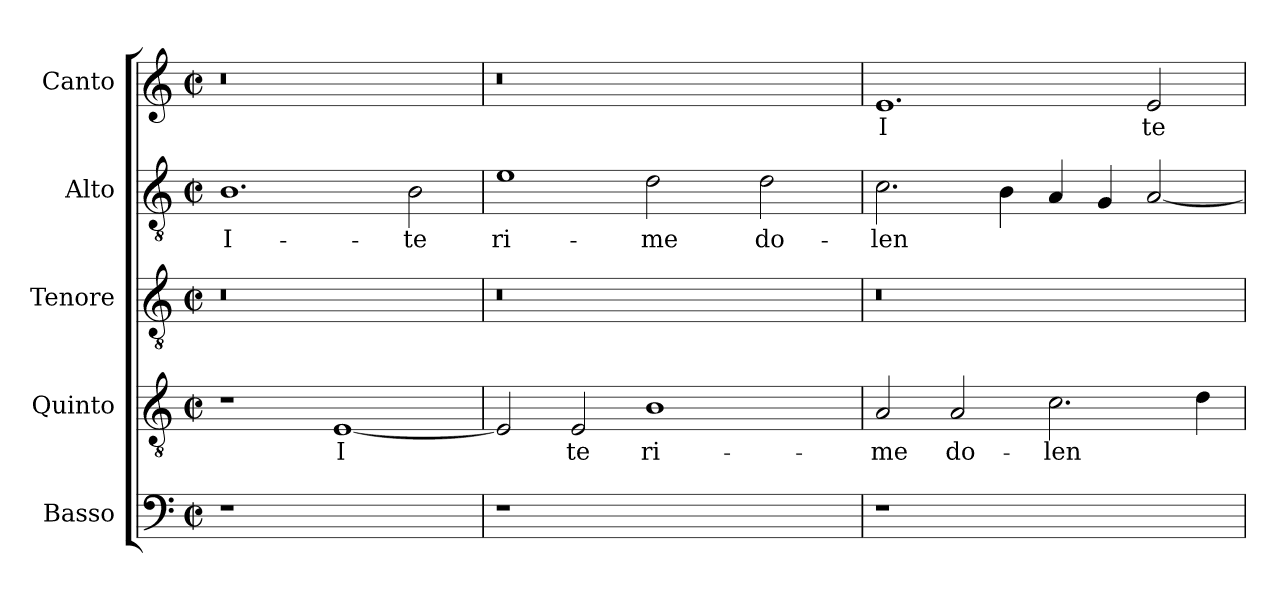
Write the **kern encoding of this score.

**kern	**kern	**text	**kern	**kern	**text	**kern	**text
*part5	*part4	*part4	*part3	*part2	*part2	*part1	*part1
*staff5	*staff4	*staff4	*staff3	*staff2	*staff2	*staff1	*staff1
*I"Basso	*I"Quinto	*	*I"Tenore	*I"Alto	*	*I"Canto	*
!!LO:PB:g=z
*stria5	*stria5	*	*stria5	*stria5	*	*stria5	*
*clefF4	*clefGv2	*	*clefGv2	*clefGv2	*	*clefG2	*
*k[]	*k[]	*	*k[]	*k[]	*	*k[]	*
*C:	*C:	*	*C:	*C:	*	*C:	*
*M2/2	*M2/2	*	*M2/2	*M2/2	*	*M2/2	*
*met(c|)	*met(c|)	*	*met(c|)	*met(c|)	*	*met(c|)	*
=1	=1	=1	=1	=1	=1	=1	=1
!	!	!	!	!	!LO:LY:b:cj	!	!
1r	1r	.	0r	1.B	I-	0r	.
!	!	!LO:LY:b:rj	!	!	!	!	!
1ryy	[<1E	I-	.	.	.	.	.
!	!	!	!	!	!LO:LY:b:cj	!	!
.	.	.	.	2B\	-te	.	.
=2	=2	=2	=2	=2	=2	=2	=2
!	!	!	!	!	!	!LO:TX:a:t=Ite rime dolenti	!
!	!	!LO:LY:b:rj	!	!	!LO:LY:b:cj	!	!
*	*	*	*	*	*	*^	*
1r	2E/]	--	0r	1e	ri-	0r	1ryy	.
!	!	!LO:LY:b:rj	!	!	!	!	!	!
.	2E/	-te	.	.	.	.	.	.
!	!	!LO:LY:b:rj	!	!	!LO:LY:b:cj	!	!	!
1ryy	1B	ri-	.	2d\	-me	.	4ryy	.
.	.	.	.	.	.	.	16..ryy	.
.	.	.	.	.	.	.	2ryy	.
!	!	!	!	!	!LO:LY:b:cj	!	!	!
.	.	.	.	2d\	do-	.	.	.
.	.	.	.	.	.	.	8ryy	.
.	.	.	.	.	.	.	64ryy	.
=3	=3	=3	=3	=3	=3	=3	=3	=3
!	!	!LO:LY:b:rj	!	!	!LO:LY:b:cj	!	!	!LO:LY:b:cj
*	*	*	*	*	*	*v	*v	*
1r	2A/	-me	0r	2.c\	-len-	1.e	I
!	!	!LO:LY:b:rj	!	!	!	!	!
.	2A/	do-	.	.	.	.	.
!	!	!	!	!	!LO:LY:b:cj	!	!
.	.	.	.	4B\	--	.	.
!	!	!LO:LY:b:rj	!	!	!LO:LY:b:cj	!	!
1ryy	2.c\	-len-	.	4A/	--	.	.
!	!	!	!	!	!LO:LY:b:cj	!	!
.	.	.	.	4G/	--	.	.
!	!	!	!	!	!LO:LY:b:cj	!	!LO:LY:b:cj
.	.	.	.	[<2A/	--	2e/	te
!	!	!LO:LY:b:rj	!	!	!	!	!
.	4d\	--	.	.	.	.	.
=	=	=	=	=	=	=	=
*-	*-	*-	*-	*-	*-	*-	*-
